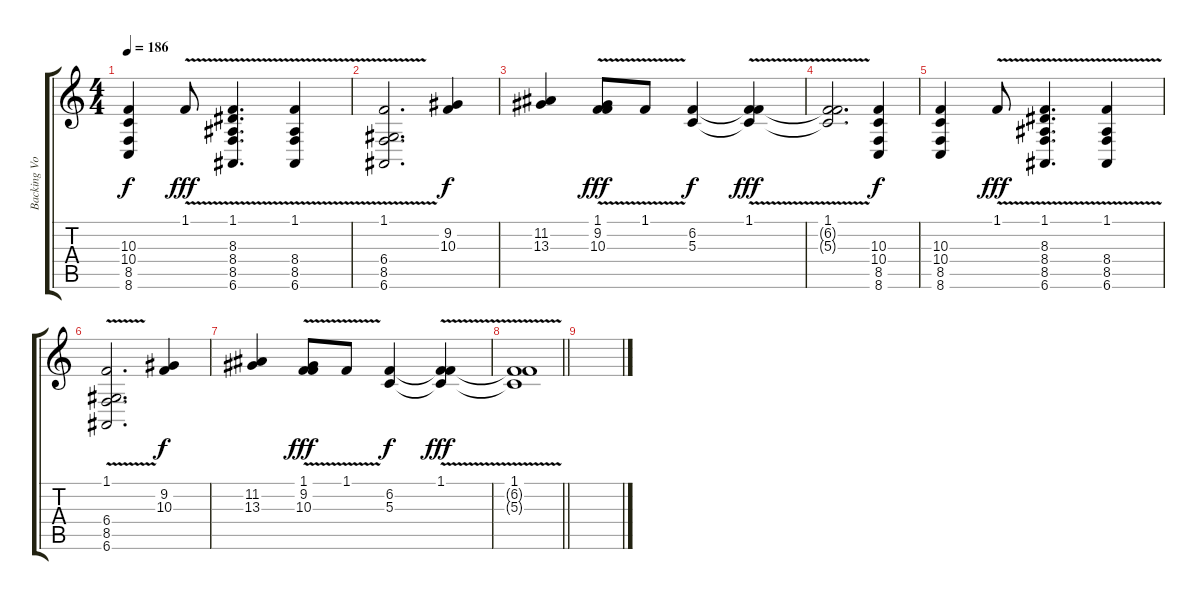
\track ("Backing Vocals" "Backing Vo") {instrument voiceoohs}
\staff {score tabs}
\tuning (E4 B3 G3 D3 A2 E2) {hide}
\ts (4 4)
\tempo 186
\clef g2
\ks c
(10.3 10.4 8.5 8.6).4{dy f} 1.1{v}.8{dy fff} (1.1{v} 8.3 8.4 8.5 6.6).4{d} (1.1{v} 8.4 8.5 6.6).4 |
(1.1{v} 6.4 8.5 6.6).2{d} (9.2 10.3).4{dy f} |
(11.2 13.3).4 (1.1{v} 9.2 10.3).8{dy fff} 1.1{v}.8 (6.2 5.3).4{dy f} (1.1{v} 6.2{t} 5.3{t}).4{dy fff} |
(1.1{v} 6.2{t} 5.3{t}).2{d} (10.3 10.4 8.5 8.6).4{dy f} |
(10.3 10.4 8.5 8.6).4 1.1{v}.8{dy fff} (1.1{v} 8.3 8.4 8.5 6.6).4{d} (1.1{v} 8.4 8.5 6.6).4 |
(1.1{v} 6.4 8.5 6.6).2{d} (9.2 10.3).4{dy f} |
(11.2 13.3).4 (1.1{v} 9.2 10.3).8{dy fff} 1.1{v}.8 (6.2 5.3).4{dy f} (1.1{v} 6.2{t} 5.3{t}).4{dy fff} |
\barLineRight lightlight
(1.1{v} 6.2{t} 5.3{t}).1 |
\section ("" "")
